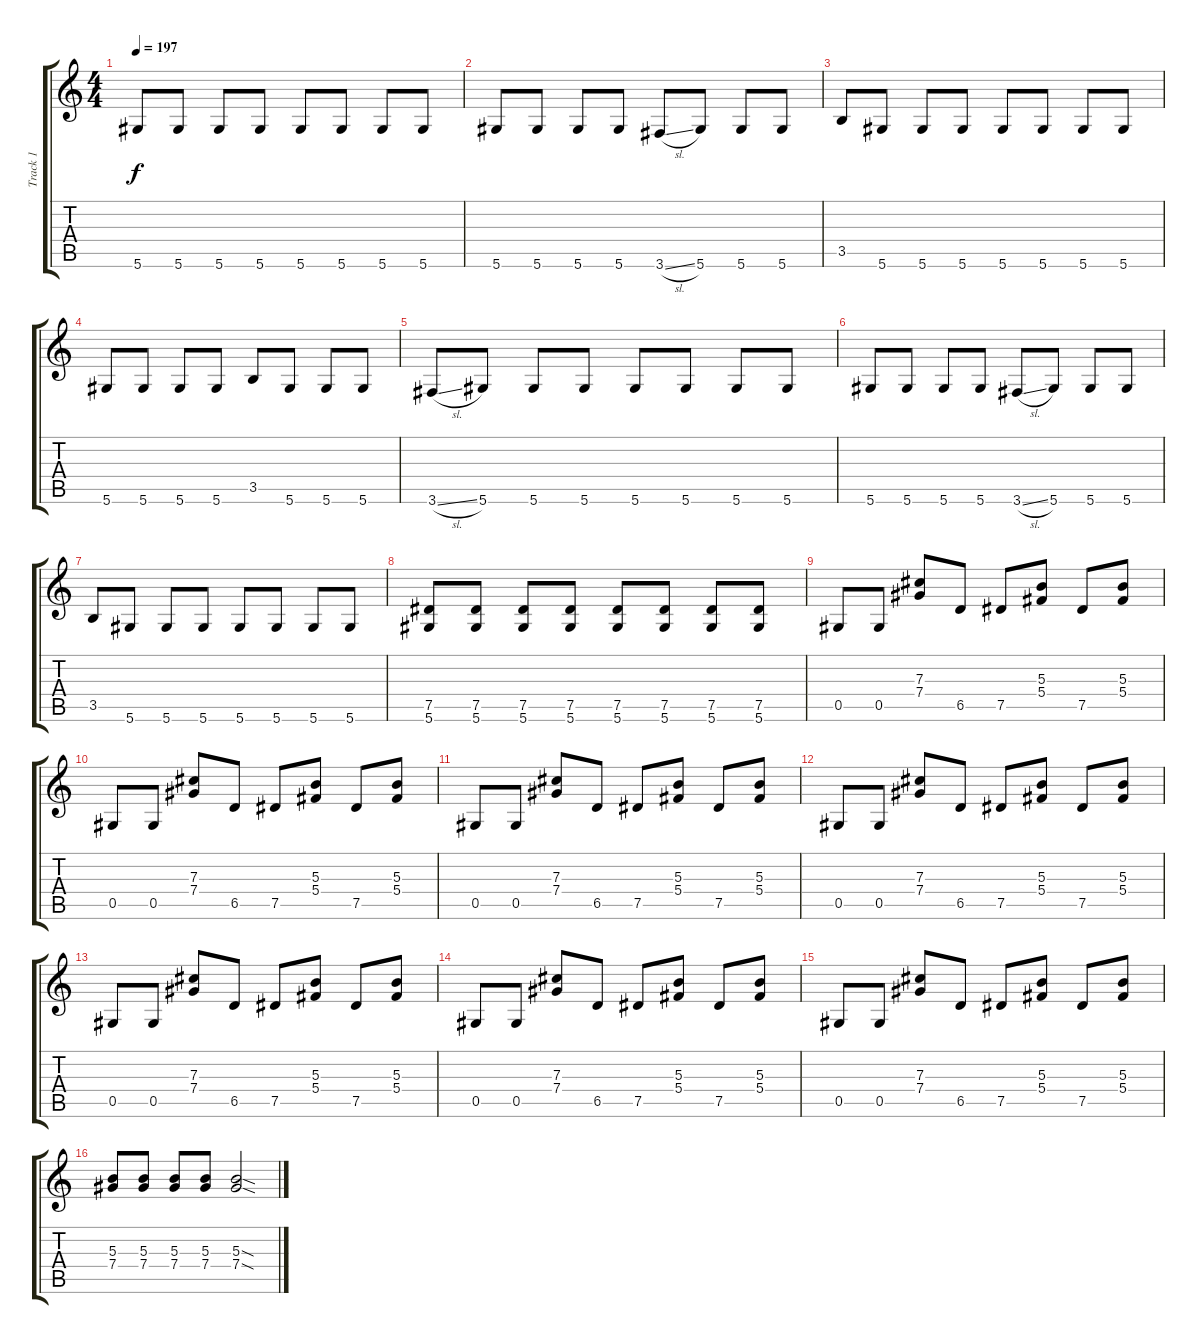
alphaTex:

\track ("Track 1" "Track 1") {instrument distortionguitar}
\staff {score tabs}
\tuning (Eb4 Bb3 Gb3 Db3 Ab2 Eb2) {hide}
\ts (4 4)
\tempo 197
\clef g2
\ks c
5.6.8{dy f} 5.6.8 5.6.8 5.6.8 5.6.8 5.6.8 5.6.8 5.6.8 |
5.6.8 5.6.8 5.6.8 5.6.8 3.6{sl}.8 5.6.8 5.6.8 5.6.8 |
3.5.8 5.6.8 5.6.8 5.6.8 5.6.8 5.6.8 5.6.8 5.6.8 |
5.6.8 5.6.8 5.6.8 5.6.8 3.5.8 5.6.8 5.6.8 5.6.8 |
3.6{sl}.8 5.6.8 5.6.8 5.6.8 5.6.8 5.6.8 5.6.8 5.6.8 |
5.6.8 5.6.8 5.6.8 5.6.8 3.6{sl}.8 5.6.8 5.6.8 5.6.8 |
3.5.8 5.6.8 5.6.8 5.6.8 5.6.8 5.6.8 5.6.8 5.6.8 |
(7.5 5.6).8 (7.5 5.6).8 (7.5 5.6).8 (7.5 5.6).8 (7.5 5.6).8 (7.5 5.6).8 (7.5 5.6).8 (7.5 5.6).8 |
0.5.8 0.5.8 (7.3 7.4).8 6.5.8 7.5.8 (5.3 5.4).8 7.5.8 (5.3 5.4).8 |
0.5.8 0.5.8 (7.3 7.4).8 6.5.8 7.5.8 (5.3 5.4).8 7.5.8 (5.3 5.4).8 |
0.5.8 0.5.8 (7.3 7.4).8 6.5.8 7.5.8 (5.3 5.4).8 7.5.8 (5.3 5.4).8 |
0.5.8 0.5.8 (7.3 7.4).8 6.5.8 7.5.8 (5.3 5.4).8 7.5.8 (5.3 5.4).8 |
0.5.8 0.5.8 (7.3 7.4).8 6.5.8 7.5.8 (5.3 5.4).8 7.5.8 (5.3 5.4).8 |
0.5.8 0.5.8 (7.3 7.4).8 6.5.8 7.5.8 (5.3 5.4).8 7.5.8 (5.3 5.4).8 |
0.5.8 0.5.8 (7.3 7.4).8 6.5.8 7.5.8 (5.3 5.4).8 7.5.8 (5.3 5.4).8 |
(5.3 7.4).8 (5.3 7.4).8 (5.3 7.4).8 (5.3 7.4).8 (5.3{sod} 7.4{sod}).2
